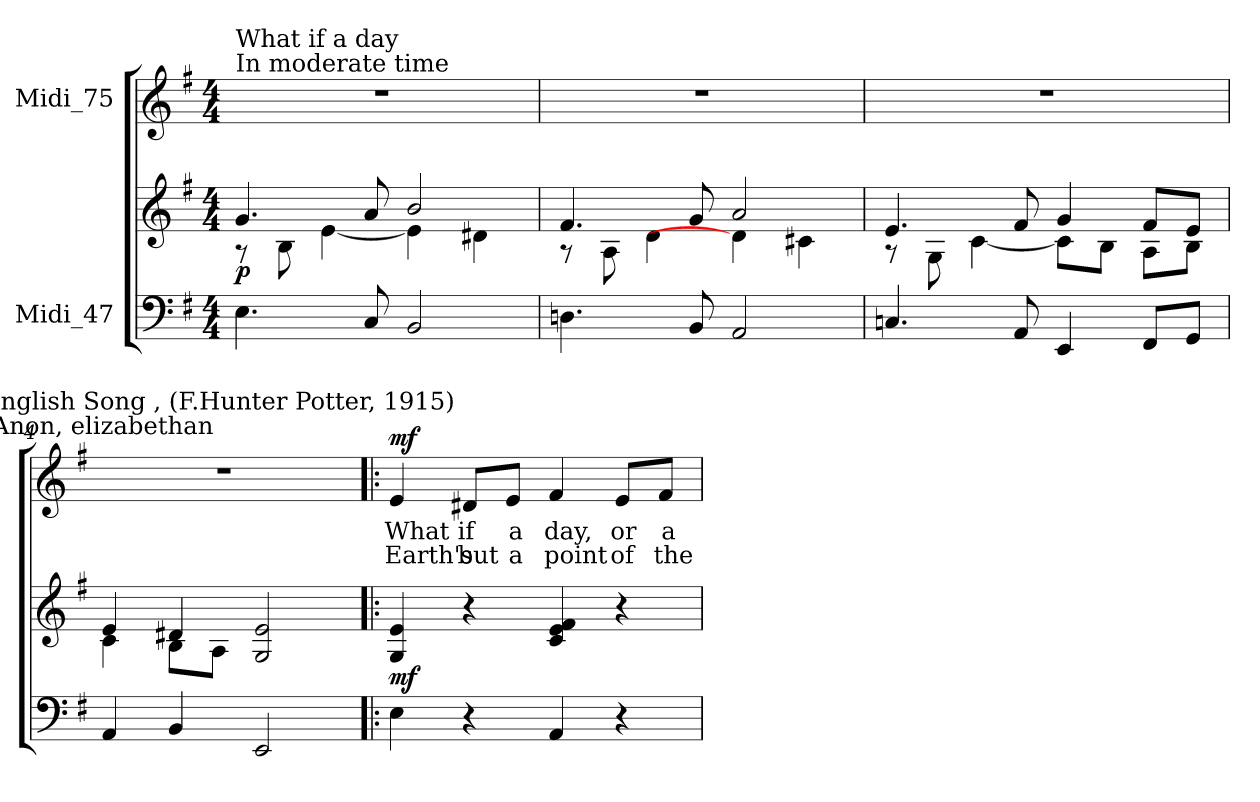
**kern	**kern	**dynam	**kern	**text	**text	**dynam
*part2	*part2	*part2	*part1	*part1	*part1	*part1
*staff3	*staff2	*staff2/3	*staff1	*staff1	*staff1	*staff1
*I"Midi_47	*	*	*I"Midi_75	*	*	*
*clefF4	*clefG2	*	*clefG2	*	*	*
*k[f#]	*k[f#]	*	*k[f#]	*	*	*
*G:	*G:	*	*G:	*	*	*
*M4/4	*M4/4	*	*M4/4	*	*	*
=1	=1	=1	=1	=1	=1	=1
*	*^	*	*	*	*	*
!	!	!	!	!LO:TX:a:t=In moderate time	!	!	!
!	!	!	!	!LO:TX:a:t=What if a day	!	!	!
!	!	!	!LO:DY:b	!	!	!	!
4.E	4.g/	8r	p	1r	.	.	.
.	.	8B\	.	.	.	.	.
.	.	[4e\	.	.	.	.	.
8C	8a/	.	.	.	.	.	.
2BB	2b/	4e\]	.	.	.	.	.
.	.	4d#X\	.	.	.	.	.
=2	=2	=2	=2	=2	=2	=2	=2
4.Dn	4.f#/	8r	.	1r	.	.	.
.	.	8A\	.	.	.	.	.
.	.	4d\	.	.	.	.	.
8BB	8g/	.	.	.	.	.	.
2AA	2a/	4d\]	.	.	.	.	.
.	.	4c#X\	.	.	.	.	.
=3	=3	=3	=3	=3	=3	=3	=3
4.Cn	4.e/	8r	.	1r	.	.	.
.	.	8G\	.	.	.	.	.
.	.	[4c\	.	.	.	.	.
8AA	8f#/	.	.	.	.	.	.
4EE	4g/	8c\L]	.	.	.	.	.
.	.	8B\J	.	.	.	.	.
8FF#L	8f#/L	8A\L	.	.	.	.	.
8GGJ	8e/J	8B\J	.	.	.	.	.
=4	=4	=4	=4	=4	=4	=4	=4
!	!	!	!	!LO:TX:a:cj:t=Anon, elizabethan	!	!	!
!	!	!	!	!LO:TX:a:cj:t=from&colon; Reliquary of English Song , (F.Hunter Potter, 1915)	!	!	!
4AA	4e/	4c\	.	1r	.	.	.
4BB	4d#X/	8B\L	.	.	.	.	.
.	.	8A\J	.	.	.	.	.
2EE	2G/ 2e/	2ryy	.	.	.	.	.
!!LO:LB:g=z
=5!|:	=5!|:	=5!|:	=5!|:	=5!|:	=5!|:	=5!|:	=5!|:
!	!	!	!LO:DY:b	!	!LO:LY:b	!LO:LY:b	!LO:DY:b
4E	4G/ 4e/	2ryy	mf	4e	What	Earth's	mf
!	!	!	!	!	!LO:LY:b	!LO:LY:b	!
4r	4r	.	.	8d#X/L	if	but	.
!	!	!	!	!	!LO:LY:b	!LO:LY:b	!
.	.	.	.	8e/J	a	a	.
!	!	!	!	!	!LO:LY:b	!LO:LY:b	!
4AA	4c/ 4e/ 4f#/	2ryy	.	4f#	day,	point	.
!	!	!	!	!	!LO:LY:b	!LO:LY:b	!
4r	4r	.	.	8e/L	or	of	.
!	!	!	!	!	!LO:LY:b	!LO:LY:b	!
.	.	.	.	8f#/J	a	the	.
*	*v	*v	*	*	*	*	*
=	=	=	=	=	=	=
*-	*-	*-	*-	*-	*-	*-
